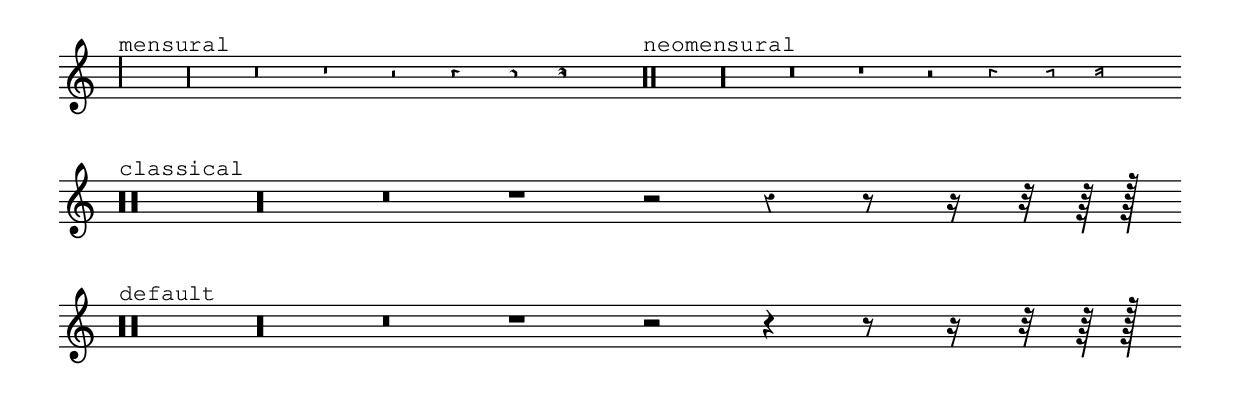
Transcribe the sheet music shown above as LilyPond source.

%% DO NOT EDIT this file manually; it is automatically
%% generated from LSR http://lsr.dsi.unimi.it
%% Make any changes in LSR itself, or in Documentation/snippets/new/ ,
%% and then run scripts/auxiliar/makelsr.py
%%
%% This file is in the public domain.
\version "2.17.27"

\header {
  lsrtags = "ancient-notation, rhythms, symbols-and-glyphs, tweaks-and-overrides"

  texidoc = "
Rests may be used in various styles.




"
  doctitle = "Rest styles"
} % begin verbatim


\layout {
  indent = 0
  \context {
    \Staff
    \remove "Time_signature_engraver"
  }
}

\new Staff \relative c {
  \cadenzaOn
  \override Staff.Rest.style = #'mensural
  r\maxima^\markup \typewriter { mensural }
  r\longa r\breve r1 r2 r4 r8 r16 s32 s64 s128 s128
  \bar ""

  \override Staff.Rest.style = #'neomensural
  r\maxima^\markup \typewriter { neomensural }
  r\longa r\breve r1 r2 r4 r8 r16 s32 s64 s128 s128
  \bar ""

  \override Staff.Rest.style = #'classical
  r\maxima^\markup \typewriter { classical }
  r\longa r\breve r1 r2 r4 r8 r16 r32 r64 r128 s128
  \bar ""

  \override Staff.Rest.style = #'default
  r\maxima^\markup \typewriter { default }
  r\longa r\breve r1 r2 r4 r8 r16 r32 r64 r128 s128
}
